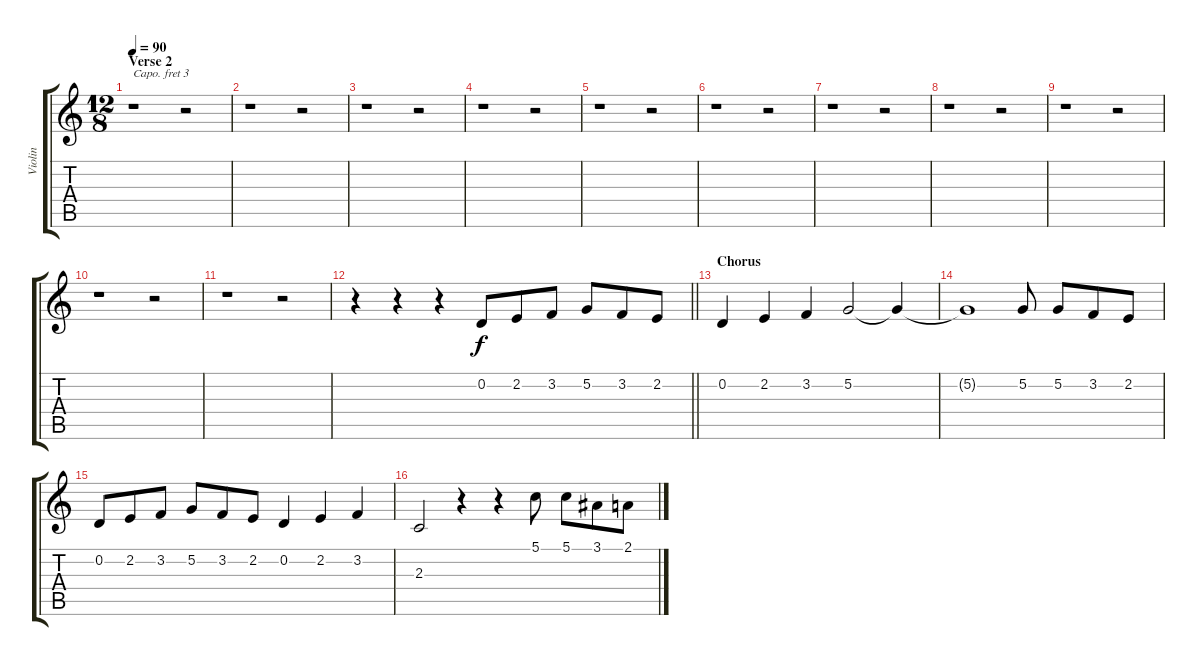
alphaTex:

\track ("Violin" "Violin") {instrument violin}
\staff {score tabs}
\capo 3
\tuning (E4 B3 G3 D3 A2 E2) {hide}
\ts (12 8)
\section ("" "Verse 2")
\tempo 90
\clef g2
\ks c
r.1{dy f} r.2 |
r.1 r.2 |
r.1 r.2 |
r.1 r.2 |
r.1 r.2 |
r.1 r.2 |
r.1 r.2 |
r.1 r.2 |
r.1 r.2 |
r.1 r.2 |
r.1 r.2 |
\barLineRight lightlight
r.4 r.4 r.4 0.2.8{volume 11} 2.2.8 3.2.8 5.2.8 3.2.8 2.2.8 |
\section ("" "Chorus")
0.2.4 2.2.4 3.2.4{volume 8} 5.2.2 5.2{t}.4 |
5.2{t}.1 5.2.8 5.2.8 3.2.8 2.2.8 |
0.2.8 2.2.8 3.2.8 5.2.8 3.2.8 2.2.8 0.2.4 2.2.4 3.2.4 |
2.3.2 r.4 r.4 5.1.8{volume 11} 5.1.8 3.1.8 2.1.8
